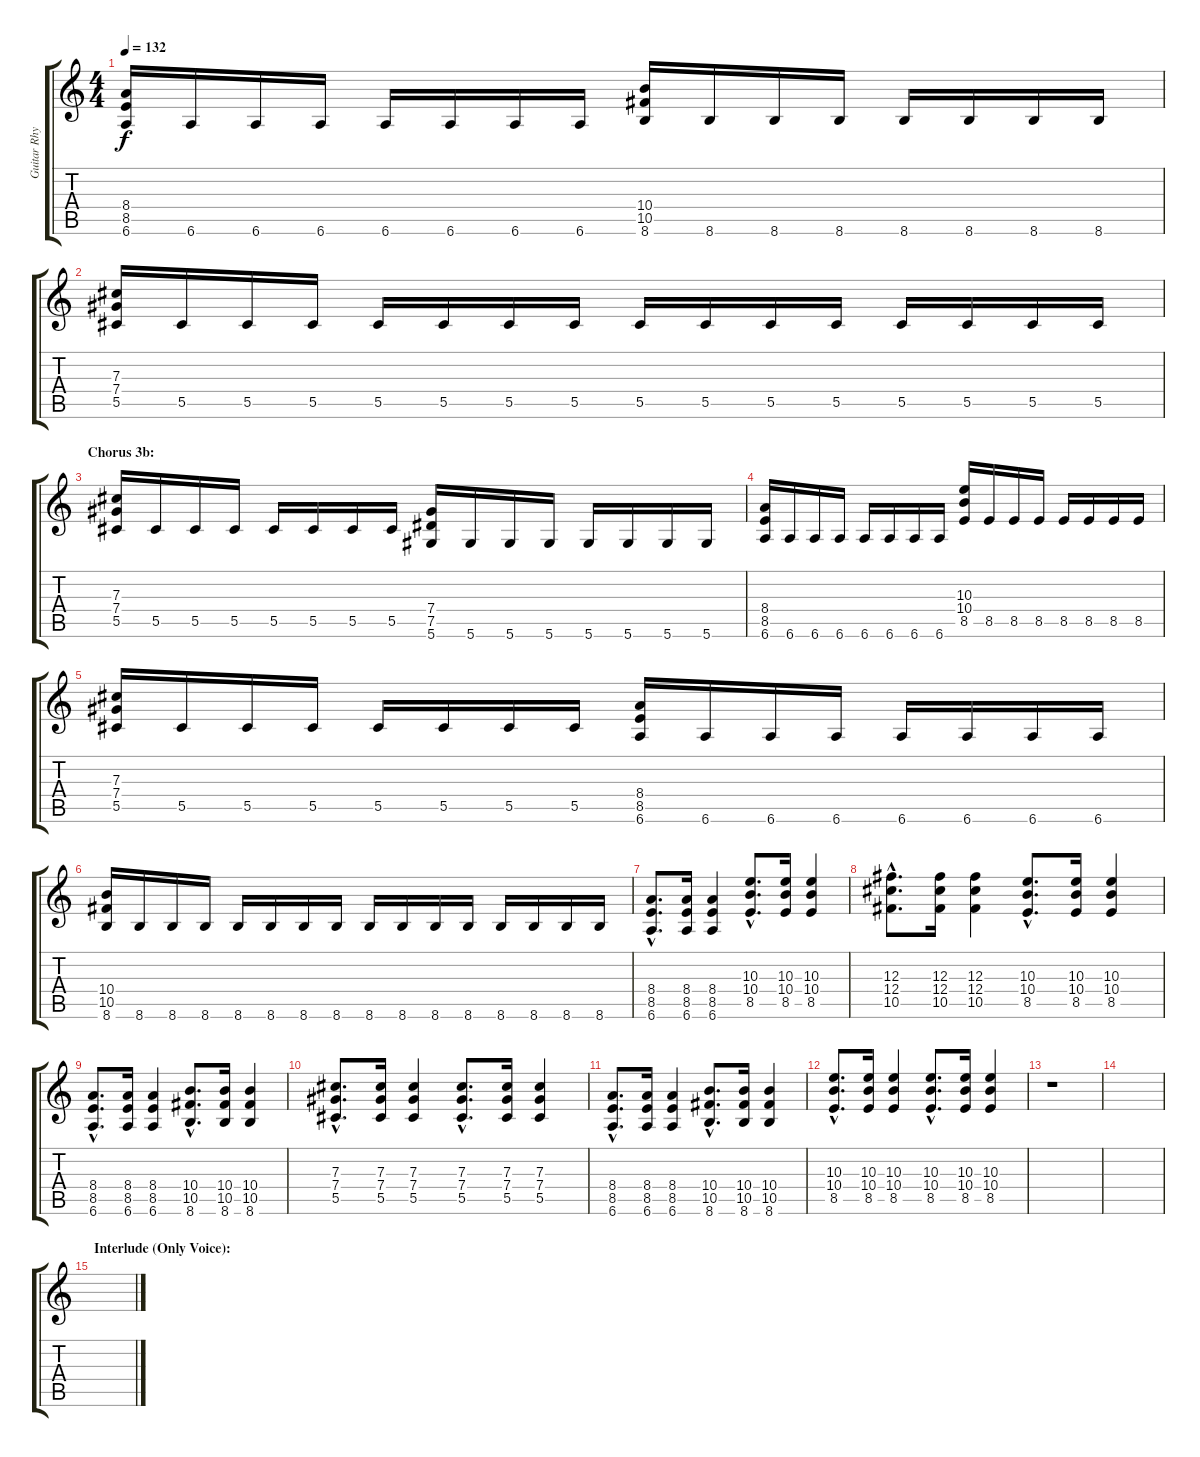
\track ("Guitar Rhythm" "Guitar Rhy") {instrument distortionguitar}
\staff {score tabs}
\tuning (Eb4 Bb3 Gb3 Db3 Ab2 Eb2) {hide}
\ts (4 4)
\tempo 132
\clef g2
\ks c
(8.4 8.5 6.6).16{dy f} 6.6.16 6.6.16 6.6.16 6.6.16 6.6.16 6.6.16 6.6.16 (10.4 10.5 8.6).16 8.6.16 8.6.16 8.6.16 8.6.16 8.6.16 8.6.16 8.6.16 |
(7.3 7.4 5.5).16 5.5.16 5.5.16 5.5.16 5.5.16 5.5.16 5.5.16 5.5.16 5.5.16 5.5.16 5.5.16 5.5.16 5.5.16 5.5.16 5.5.16 5.5.16 |
\section ("" "Chorus 3b:")
(7.3 7.4 5.5).16 5.5.16 5.5.16 5.5.16 5.5.16 5.5.16 5.5.16 5.5.16 (7.4 7.5 5.6).16 5.6.16 5.6.16 5.6.16 5.6.16 5.6.16 5.6.16 5.6.16 |
(8.4 8.5 6.6).16 6.6.16 6.6.16 6.6.16 6.6.16 6.6.16 6.6.16 6.6.16 (10.3 10.4 8.5).16 8.5.16 8.5.16 8.5.16 8.5.16 8.5.16 8.5.16 8.5.16 |
(7.3 7.4 5.5).16 5.5.16 5.5.16 5.5.16 5.5.16 5.5.16 5.5.16 5.5.16 (8.4 8.5 6.6).16 6.6.16 6.6.16 6.6.16 6.6.16 6.6.16 6.6.16 6.6.16 |
(10.4 10.5 8.6).16 8.6.16 8.6.16 8.6.16 8.6.16 8.6.16 8.6.16 8.6.16 8.6.16 8.6.16 8.6.16 8.6.16 8.6.16 8.6.16 8.6.16 8.6.16 |
(8.4{hac} 8.5{hac} 6.6{hac}).8{d} (8.4 8.5 6.6).16 (8.4 8.5 6.6).4 (10.3{hac} 10.4{hac} 8.5{hac}).8{d} (10.3 10.4 8.5).16 (10.3 10.4 8.5).4 |
(12.3{hac} 12.4{hac} 10.5{hac}).8{d} (12.3 12.4 10.5).16 (12.3 12.4 10.5).4 (10.3{hac} 10.4{hac} 8.5{hac}).8{d} (10.3 10.4 8.5).16 (10.3 10.4 8.5).4 |
(8.4{hac} 8.5{hac} 6.6{hac}).8{d} (8.4 8.5 6.6).16 (8.4 8.5 6.6).4 (10.4{hac} 10.5{hac} 8.6{hac}).8{d} (10.4 10.5 8.6).16 (10.4 10.5 8.6).4 |
(7.3{hac} 7.4{hac} 5.5{hac}).8{d} (7.3 7.4 5.5).16 (7.3 7.4 5.5).4 (7.3{hac} 7.4{hac} 5.5{hac}).8{d} (7.3 7.4 5.5).16 (7.3 7.4 5.5).4 |
(8.4{hac} 8.5{hac} 6.6{hac}).8{d} (8.4 8.5 6.6).16 (8.4 8.5 6.6).4 (10.4{hac} 10.5{hac} 8.6{hac}).8{d} (10.4 10.5 8.6).16 (10.4 10.5 8.6).4 |
(10.3{hac} 10.4{hac} 8.5{hac}).8{d} (10.3 10.4 8.5).16 (10.3 10.4 8.5).4 (10.3{hac} 10.4{hac} 8.5{hac}).8{d} (10.3 10.4 8.5).16 (10.3 10.4 8.5).4 |
r.1 |
|
\section ("" "Interlude (Only Voice):")
